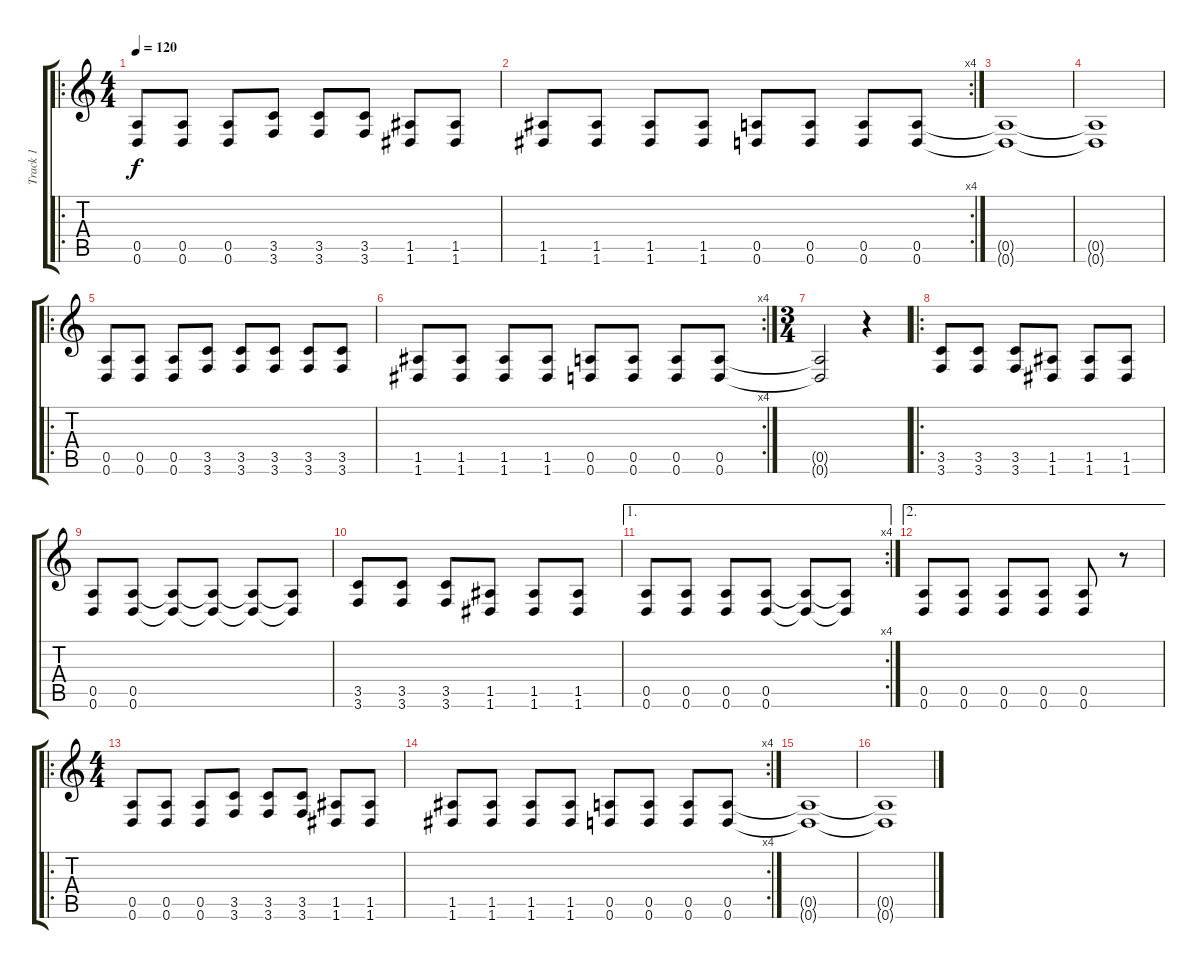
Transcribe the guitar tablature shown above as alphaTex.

\track ("Track 1" "Track 1") {instrument distortionguitar}
\staff {score tabs}
\tuning (E4 B3 G3 D3 A2 D2) {hide}
\ro
\ts (4 4)
\tempo 120
\clef g2
\ks c
(0.5 0.6).8{dy f instrument distortionguitar} (0.5 0.6).8 (0.5 0.6).8 (3.5 3.6).8 (3.5 3.6).8 (3.5 3.6).8 (1.5 1.6).8 (1.5 1.6).8 |
\rc 4
(1.5 1.6).8 (1.5 1.6).8 (1.5 1.6).8 (1.5 1.6).8 (0.5 0.6).8 (0.5 0.6).8 (0.5 0.6).8 (0.5 0.6).8 |
(0.5{t} 0.6{t}).1 |
(0.5{t} 0.6{t}).1 |
\ro
(0.5 0.6).8 (0.5 0.6).8 (0.5 0.6).8 (3.5 3.6).8 (3.5 3.6).8 (3.5 3.6).8 (3.5 3.6).8 (3.5 3.6).8 |
\rc 4
(1.5 1.6).8 (1.5 1.6).8 (1.5 1.6).8 (1.5 1.6).8 (0.5 0.6).8 (0.5 0.6).8 (0.5 0.6).8 (0.5 0.6).8 |
\ts (3 4)
(0.5{t} 0.6{t}).2 r.4 |
\ro
(3.5 3.6).8 (3.5 3.6).8 (3.5 3.6).8 (1.5 1.6).8 (1.5 1.6).8 (1.5 1.6).8 |
(0.5 0.6).8 (0.5 0.6).8 (0.5{t} 0.6{t}).8 (0.5{t} 0.6{t}).8 (0.5{t} 0.6{t}).8 (0.5{t} 0.6{t}).8 |
(3.5 3.6).8 (3.5 3.6).8 (3.5 3.6).8 (1.5 1.6).8 (1.5 1.6).8 (1.5 1.6).8 |
\ae 1
\rc 4
(0.5 0.6).8 (0.5 0.6).8 (0.5 0.6).8 (0.5 0.6).8 (0.5{t} 0.6{t}).8 (0.5{t} 0.6{t}).8 |
\ae 2
(0.5 0.6).8 (0.5 0.6).8 (0.5 0.6).8 (0.5 0.6).8 (0.5 0.6).8 r.8 |
\ro
\ts (4 4)
(0.5 0.6).8 (0.5 0.6).8 (0.5 0.6).8 (3.5 3.6).8 (3.5 3.6).8 (3.5 3.6).8 (1.5 1.6).8 (1.5 1.6).8 |
\rc 4
(1.5 1.6).8 (1.5 1.6).8 (1.5 1.6).8 (1.5 1.6).8 (0.5 0.6).8 (0.5 0.6).8 (0.5 0.6).8 (0.5 0.6).8 |
(0.5{t} 0.6{t}).1 |
(0.5{t} 0.6{t}).1
